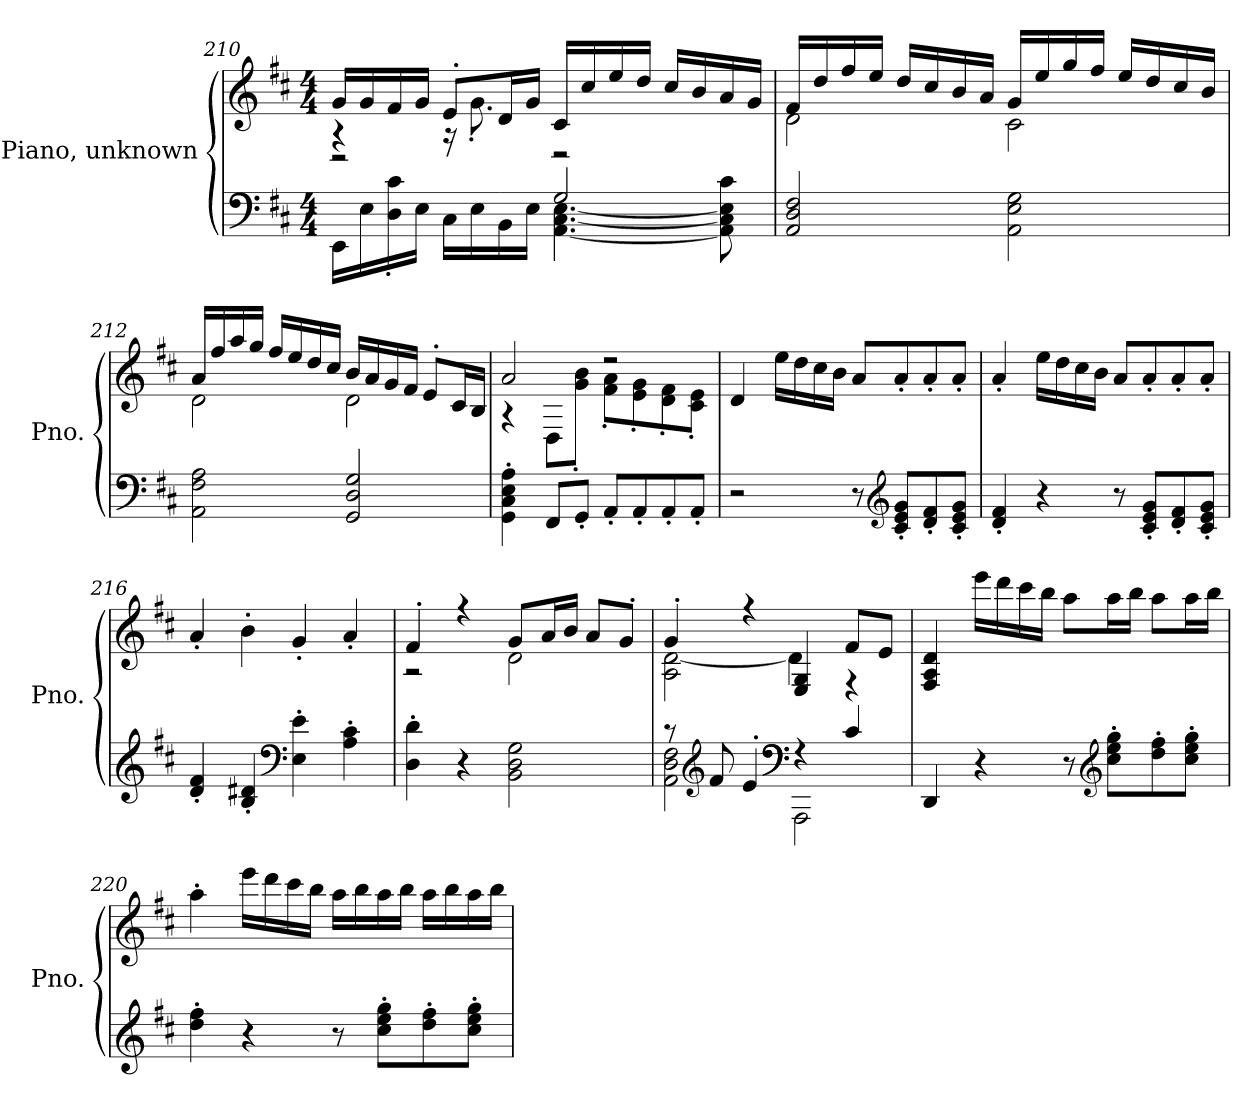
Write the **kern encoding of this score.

**kern	**kern
*part1	*part1
*staff2	*staff1
*I"Piano, unknown	*
*I'Pno.	*
!!LO:LB:g=z
*clefF4	*clefG2
*k[f#c#]	*k[f#c#]
*M4/4	*M4/4
=210	=210
*^	*^
2r	16EE\LL	16g/LL	4r
.	16E\	16g/	.
.	16D\' 16c#\'	16f#/	.
.	16E\JJ	16g/JJ	.
.	16C#\LL	8e'/L	16r
.	16E\	.	8.g'\
.	16BB\	16d/L	.
.	16E\JJ	16g/JJ	.
2G/	[4.AA\ [4.C#\ [4.E\	16c#/LL	2r
.	.	16cc#/	.
.	.	16ee/	.
.	.	16dd/JJ	.
.	.	16cc#/LL	.
.	.	16b/	.
.	8AA\] 8C#\] 8E\] 8c#\	16a/	.
.	.	16g/JJ	.
*v	*v	*	*
=211	=211	=211
2AA/ 2D/ 2F#/	16f#/LL	2d\
.	16dd/	.
.	16ff#/	.
.	16ee/JJ	.
.	16dd/LL	.
.	16cc#/	.
.	16b/	.
.	16a/JJ	.
2AA\ 2E\ 2G\	16g/LL	2c#\
.	16ee/	.
.	16gg/	.
.	16ff#/JJ	.
.	16ee/LL	.
.	16dd/	.
.	16cc#/	.
.	16b/JJ	.
!!LO:LB:g=z	!!
=212	=212	=212
2AA\ 2F#\ 2A\	16a/LL	2d\
.	16ff#/	.
.	16aa/	.
.	16gg/JJ	.
.	16ff#/LL	.
.	16ee/	.
.	16dd/	.
.	16cc#/JJ	.
2GG/ 2D/ 2G/	16b/LL	2d\
.	16a/	.
.	16g/	.
.	16f#/JJ	.
.	8e'/L	.
.	16c#/L	.
.	16B/JJ	.
=213	=213	=213
4GG\' 4C#\' 4E\' 4A\'	2a/	4r
8FF#/L	.	8D\L
8GG'/J	.	8g\' 8b\'J
8AA'/L	2r	8f#\' 8a\'L
8AA'/	.	8e\' 8g\'
8AA'/	.	8d\' 8f#\'
8AA'/J	.	8c#\' 8e\'J
*	*v	*v
=214	=214
2r	4d/
.	16ee\LL
.	16dd\
.	16cc#\
.	16b\JJ
8r	8a/L
*clefG2	*
8c#/' 8e/' 8g/'L	8a'/
8d/' 8f#/'	8a'/
8c#/' 8e/' 8g/'J	8a'/J
=215	=215
4d/' 4f#/'	4a'/
4r	16ee\LL
.	16dd\
.	16cc#\
.	16b\JJ
8r	8a/L
8c#/' 8e/' 8g/'L	8a'/
8d/' 8f#/'	8a'/
8c#/' 8e/' 8g/'J	8a'/J
!!LO:PB:g=z
=216	=216
4d/' 4f#/'	4a'/
4B/' 4d#X/'	4b'\
*clefF4	*
4E\' 4e\'	4g'/
4A\' 4c#\'	4a'/
=217	=217
*	*^
4D\' 4d\'	4f#'/	2r
4r	4r	.
2BB\ 2D\ 2G\	8g/L	2d\
.	16a/L	.
.	16b/JJ	.
.	8a/L	.
.	8g'/J	.
=218	=218	=218
*^	*	*
8r	2AA\ 2D\ 2F#\	4g'/	2A\ [2d\
*clefG2	*	*	*
8f#/	.	.	.
4e'/	.	4r	.
*clefF4	*	*	*
4r	2AAA\	4E/ 4G/	4d\]
4c#/	.	8f#/L	4r
.	.	8e/J	.
*v	*v	*	*
*	*v	*v
=219	=219
4DD/	4F#/ 4A/ 4d/
4r	16eee\LL
.	16ddd\
.	16ccc#\
.	16bb\JJ
8r	8aa\L
*clefG2	*
8cc#\' 8ee\' 8gg\'L	16aa\L
.	16bb\JJ
8dd\' 8ff#\'	8aa\L
8cc#\' 8ee\' 8gg\'J	16aa\L
.	16bb\JJ
!!LO:LB:g=z
=220	=220
4dd\' 4ff#\'	4aa'\
4r	16eee\LL
.	16ddd\
.	16ccc#\
.	16bb\JJ
8r	16aa\LL
.	16bb\
8cc#\' 8ee\' 8gg\'L	16aa\
.	16bb\JJ
8dd\' 8ff#\'	16aa\LL
.	16bb\
8cc#\' 8ee\' 8gg\'J	16aa\
.	16bb\JJ
=	=
*-	*-
